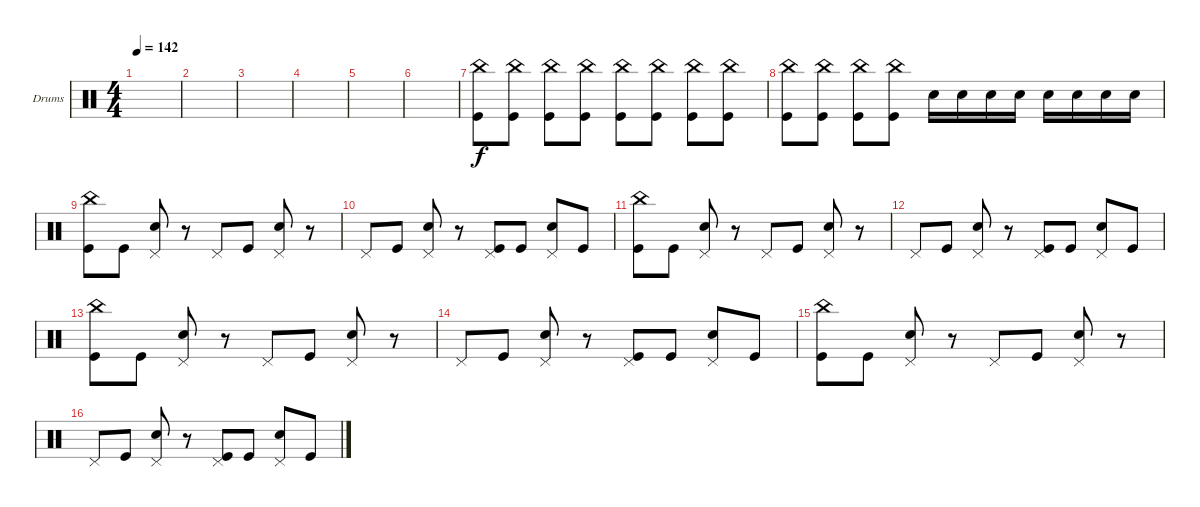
\defaultSystemsLayout 4
\bracketExtendMode groupsimilarinstruments
\firstSystemTrackNameOrientation horizontal
\otherSystemsTrackNameOrientation horizontal
\track ("Drumkit" "Drums") {instrument percussion}
\staff {score}
\articulation defaults
\ts (4 4)
\tempo 142
\clef neutral
\ks c
|
|
|
|
|
|
("Kick (hit)" "China (hit)").8 ("China (hit)" "Kick (hit)").8 ("China (hit)" "Kick (hit)").8 ("China (hit)" "Kick (hit)").8 ("China (hit)" "Kick (hit)").8 ("China (hit)" "Kick (hit)").8 ("China (hit)" "Kick (hit)").8 ("China (hit)" "Kick (hit)").8 |
("Kick (hit)" "China (hit)").8 ("China (hit)" "Kick (hit)").8 ("China (hit)" "Kick (hit)").8 ("China (hit)" "Kick (hit)").8 "Snare (hit) 2".16 "Snare (hit) 2".16 "Snare (hit) 2".16 "Snare (hit) 2".16 "Snare (hit) 2".16 "Snare (hit) 2".16 "Snare (hit) 2".16 "Snare (hit) 2".16 |
("Kick (hit)" "China (hit)").8 "Kick (hit)".8 ("Snare (hit) 2" "Pedal Hi-Hat (hit)").8 r.8 "Pedal Hi-Hat (hit)".8 "Kick (hit)".8 ("Snare (hit) 2" "Pedal Hi-Hat (hit)").8 r.8 |
"Pedal Hi-Hat (hit)".8 "Kick (hit)".8 ("Snare (hit) 2" "Pedal Hi-Hat (hit)").8 r.8 ("Kick (hit)" "Pedal Hi-Hat (hit)").8 "Kick (hit)".8 ("Snare (hit) 2" "Pedal Hi-Hat (hit)").8 "Kick (hit)".8 |
("Kick (hit)" "China (hit)").8 "Kick (hit)".8 ("Snare (hit) 2" "Pedal Hi-Hat (hit)").8 r.8 "Pedal Hi-Hat (hit)".8 "Kick (hit)".8 ("Snare (hit) 2" "Pedal Hi-Hat (hit)").8 r.8 |
"Pedal Hi-Hat (hit)".8 "Kick (hit)".8 ("Snare (hit) 2" "Pedal Hi-Hat (hit)").8 r.8 ("Kick (hit)" "Pedal Hi-Hat (hit)").8 "Kick (hit)".8 ("Snare (hit) 2" "Pedal Hi-Hat (hit)").8 "Kick (hit)".8 |
("Kick (hit)" "China (hit)").8 "Kick (hit)".8 ("Snare (hit) 2" "Pedal Hi-Hat (hit)").8 r.8 "Pedal Hi-Hat (hit)".8 "Kick (hit)".8 ("Snare (hit) 2" "Pedal Hi-Hat (hit)").8 r.8 |
"Pedal Hi-Hat (hit)".8 "Kick (hit)".8 ("Snare (hit) 2" "Pedal Hi-Hat (hit)").8 r.8 ("Kick (hit)" "Pedal Hi-Hat (hit)").8 "Kick (hit)".8 ("Snare (hit) 2" "Pedal Hi-Hat (hit)").8 "Kick (hit)".8 |
("Kick (hit)" "China (hit)").8 "Kick (hit)".8 ("Snare (hit) 2" "Pedal Hi-Hat (hit)").8 r.8 "Pedal Hi-Hat (hit)".8 "Kick (hit)".8 ("Snare (hit) 2" "Pedal Hi-Hat (hit)").8 r.8 |
"Pedal Hi-Hat (hit)".8 "Kick (hit)".8 ("Snare (hit) 2" "Pedal Hi-Hat (hit)").8 r.8 ("Kick (hit)" "Pedal Hi-Hat (hit)").8 "Kick (hit)".8 ("Snare (hit) 2" "Pedal Hi-Hat (hit)").8 "Kick (hit)".8
